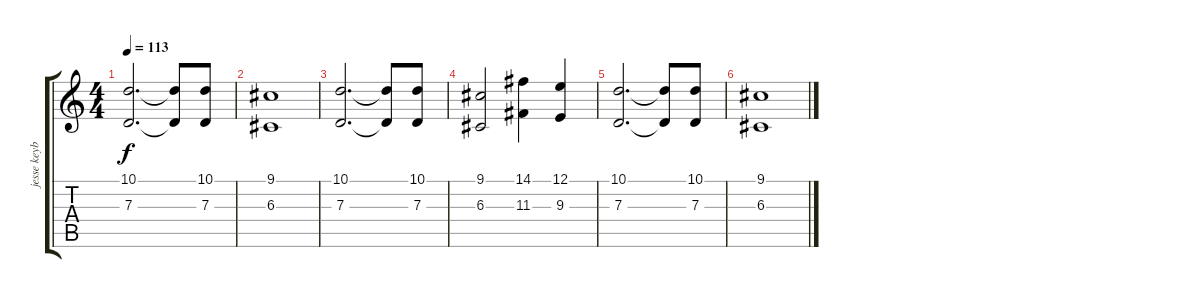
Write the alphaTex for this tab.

\track ("jesse keyboard" "jesse keyb") {instrument electricgrandpiano}
\staff {score tabs}
\tuning (E4 B3 G3 D3 A2 E2) {hide}
\ts (4 4)
\tempo 113
\clef g2
\ks c
(10.1 7.3).2{d dy f} (10.1{t} 7.3{t}).8 (10.1 7.3).8 |
(9.1 6.3).1 |
(10.1 7.3).2{d} (10.1{t} 7.3{t}).8 (10.1 7.3).8 |
(9.1 6.3).2 (14.1 11.3).4 (12.1 9.3).4 |
(10.1 7.3).2{d} (10.1{t} 7.3{t}).8 (10.1 7.3).8 |
(9.1 6.3).1
